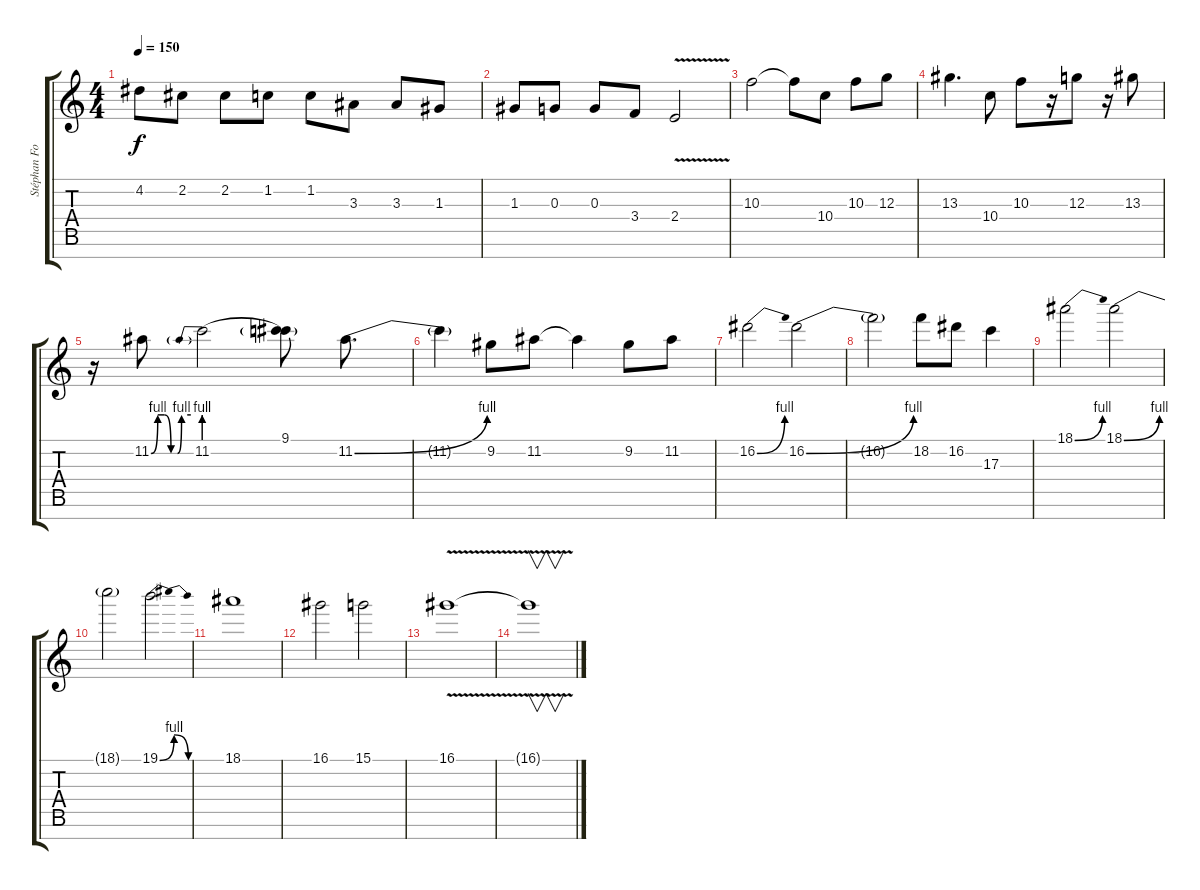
\track ("Stéphan Forté - Guitar 7 strings " "Stéphan Fo") {instrument distortionguitar}
\staff {score tabs}
\tuning (E4 B3 G3 D3 A2 E2 B1) {hide}
\ts (4 4)
\tempo 150
\clef g2
\ks c
4.2.8{dy f} 2.2.8 2.2.8 1.2.8 1.2.8 3.3.8 3.3.8 1.3.8 |
1.3.8 0.3.8 0.3.8 3.4.8 2.4{v}.2 |
10.3.2 10.3{t}.8 10.4.8 10.3.8 12.3.8 |
13.3.4{d} 10.4.8 10.3.8 r.16 12.3.8 r.16 13.3.8 |
r.16 11.2{be (custom 0 0 10 4 20 4 30 0 40 0 46 4 60 4)}.8 11.2{be (prebend 0 4 60 4)}.2 (9.1 11.2{t}).8 11.2{be (bend 0 0 60 4)}.8{d} |
11.2{t}.4 9.2.8 11.2.8 11.2{t}.4 9.2.8 11.2.8 |
16.2{be (bend 0 0 60 4)}.2 16.2{be (bend 0 0 60 4)}.2 |
16.2{t}.2 18.2.8 16.2.8 17.3.4 |
18.1{be (bend 0 0 60 4)}.2 18.1{be (bend 0 0 60 4)}.2 |
18.1{t}.2 19.1{be (bendrelease 0 0 15 4 55 4 60 0)}.2 |
18.1.1 |
16.1.2 15.1.2 |
16.1{v}.1{volume 0} |
16.1{t}.1{v}
